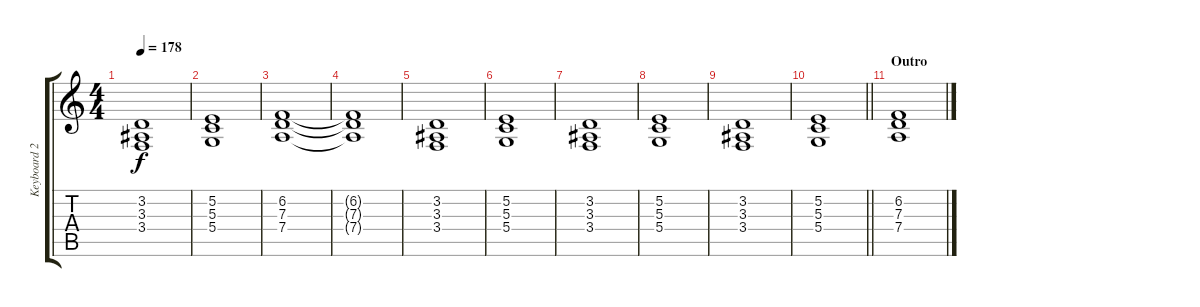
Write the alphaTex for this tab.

\track ("Keyboard 2" "Keyboard 2") {instrument synthvoice}
\staff {score tabs}
\tuning (E4 B3 G3 D3 A2 E2) {hide}
\ts (4 4)
\tempo 178
\clef g2
\ks c
(3.2 3.3 3.4).1{dy f} |
(5.2 5.3 5.4).1 |
(6.2 7.3 7.4).1 |
(6.2{t} 7.3{t} 7.4{t}).1 |
(3.2 3.3 3.4).1 |
(5.2 5.3 5.4).1 |
(3.2 3.3 3.4).1 |
(5.2 5.3 5.4).1 |
(3.2 3.3 3.4).1 |
\barLineRight lightlight
(5.2 5.3 5.4).1 |
\section ("" "Outro")
(6.2 7.3 7.4).1
